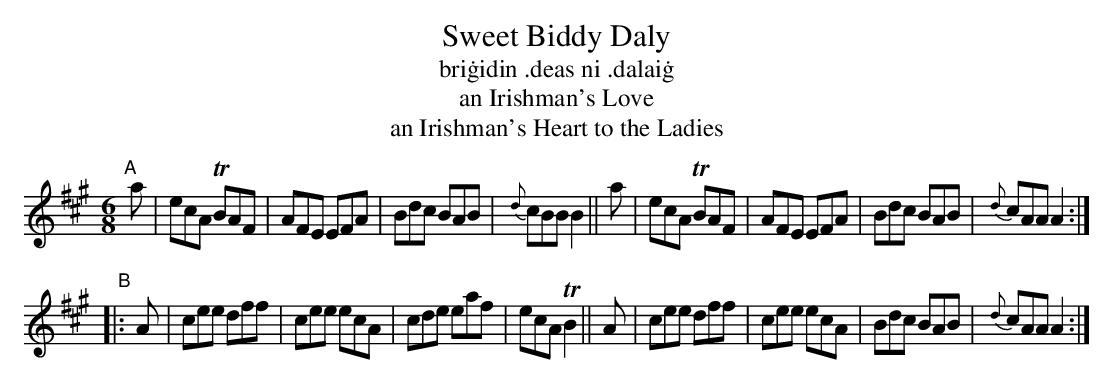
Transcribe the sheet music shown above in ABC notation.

X:1
T: Sweet Biddy Daly
T: bri\.gidin \.deas ni \.dalai\.g
T: an Irishman's Love
T: an Irishman's Heart to the Ladies
M: 6/8
L: 1/8
K: A
"^A"\
[|]a | ecA TBAF | AFE EFA | Bdc BAB | {d}cBB B2 \
|| a | ecA TBAF | AFE EFA | Bdc BAB | {d}cAA A2 :|
"^B"\
|: A | cee dff | cee ecA | cde eaf | ecA TB2 \
|| A | cee dff | cee ecA | Bdc BAB | {d}cAA A2 :|
